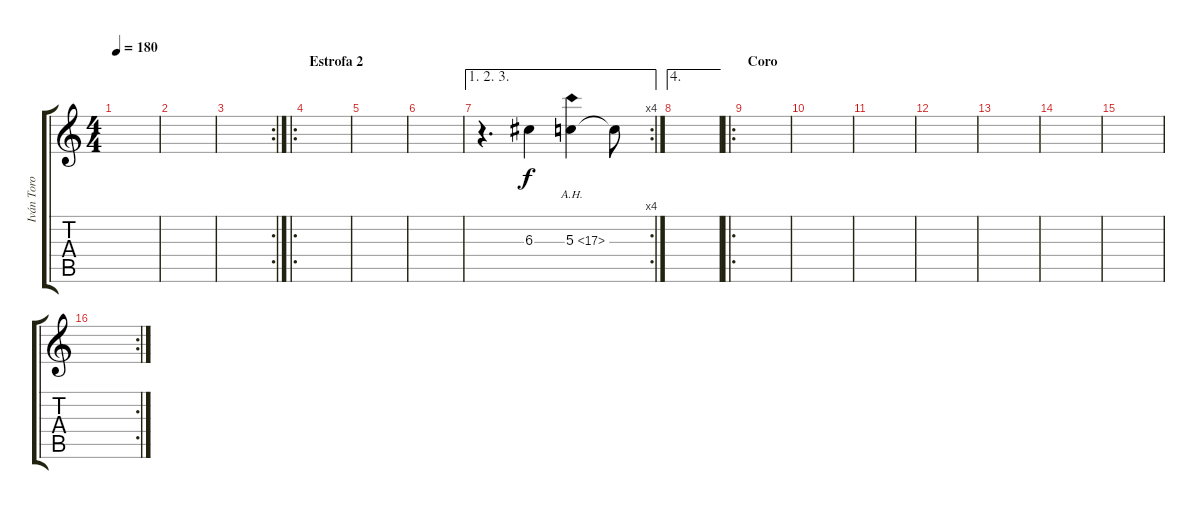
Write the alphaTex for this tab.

\track ("Iván Toro (guitarra segunda)" "Iván Toro ") {instrument distortionguitar}
\staff {score tabs}
\tuning (E4 B3 G3 D3 A2 E2) {hide}
\ts (4 4)
\tempo 180
\clef g2
\ks c
|
|
\rc 2
|
\ro
\section ("" "Estrofa 2")
|
|
|
\ae (1 2 3)
\rc 4
r.4{d} 6.3.4 5.3{ah 12}.4 5.3{t}.8 |
\ae 4
|
\ro
\section ("" "Coro")
|
|
|
|
|
|
|
\rc 2
